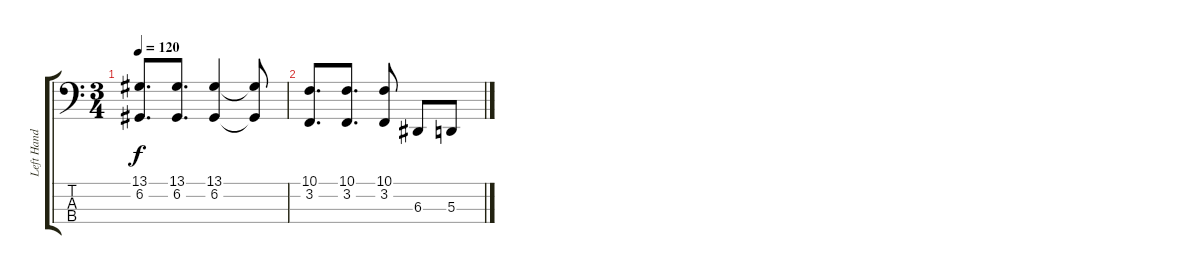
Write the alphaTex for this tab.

\track ("Left Hand" "Left Hand") {instrument acousticgrandpiano}
\staff {score tabs}
\tuning (G2 D2 A1 E1) {hide}
\ts (3 4)
\tempo 120
\clef f4
\ks c
(13.1 6.2).8{d dy f} (13.1 6.2).8{d} (13.1 6.2).4 (13.1{t} 6.2{t}).8 |
(10.1 3.2).8{d} (10.1 3.2).8{d} (10.1 3.2).8 6.3.8 5.3.8
